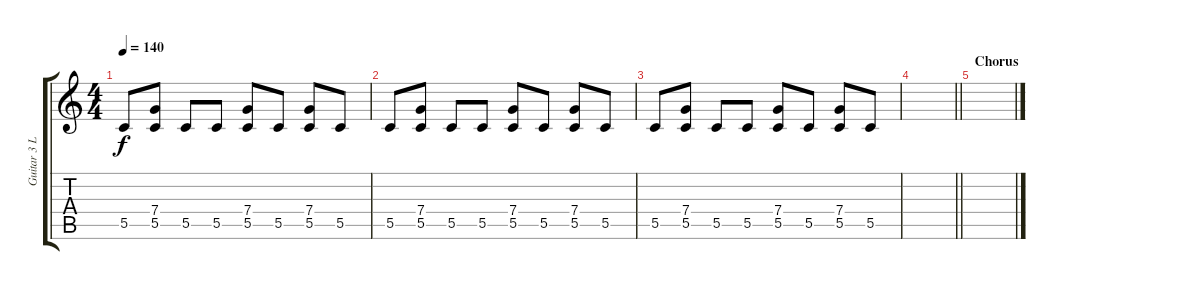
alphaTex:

\track ("Guitar 3 Low Distortion" "Guitar 3 L") {instrument acousticguitarsteel}
\staff {score tabs}
\tuning (D4 A3 F3 C3 G2 C2) {hide}
\ts (4 4)
\tempo 140
\clef g2
\ks c
5.5.8{dy f} (7.4 5.5).8 5.5.8 5.5.8 (7.4 5.5).8 5.5.8 (7.4 5.5).8 5.5.8 |
5.5.8 (7.4 5.5).8 5.5.8 5.5.8 (7.4 5.5).8 5.5.8 (7.4 5.5).8 5.5.8 |
5.5.8 (7.4 5.5).8 5.5.8 5.5.8 (7.4 5.5).8 5.5.8 (7.4 5.5).8 5.5.8 |
\barLineRight lightlight
|
\section ("" "Chorus")
